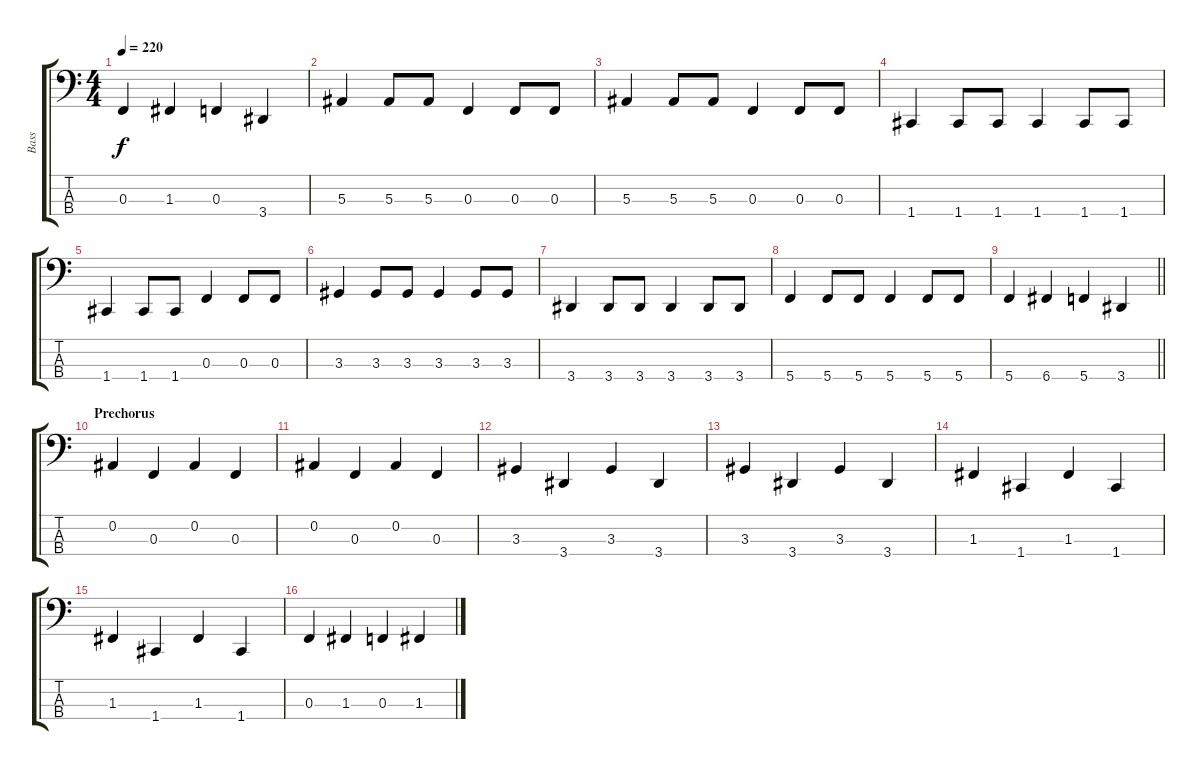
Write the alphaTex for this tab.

\track ("Bass" "Bass") {instrument electricbassfinger}
\staff {score tabs}
\tuning (Eb2 Bb1 F1 C1) {hide}
\ts (4 4)
\tempo 220
\clef f4
\ks c
0.3.4{dy f} 1.3.4 0.3.4 3.4.4 |
5.3.4 5.3.8 5.3.8 0.3.4 0.3.8 0.3.8 |
5.3.4 5.3.8 5.3.8 0.3.4 0.3.8 0.3.8 |
1.4.4 1.4.8 1.4.8 1.4.4 1.4.8 1.4.8 |
1.4.4 1.4.8 1.4.8 0.3.4 0.3.8 0.3.8 |
3.3.4 3.3.8 3.3.8 3.3.4 3.3.8 3.3.8 |
3.4.4 3.4.8 3.4.8 3.4.4 3.4.8 3.4.8 |
5.4.4 5.4.8 5.4.8 5.4.4 5.4.8 5.4.8 |
\barLineRight lightlight
5.4.4 6.4.4 5.4.4 3.4.4 |
\section ("" "Prechorus")
0.2.4 0.3.4 0.2.4 0.3.4 |
0.2.4 0.3.4 0.2.4 0.3.4 |
3.3.4 3.4.4 3.3.4 3.4.4 |
3.3.4 3.4.4 3.3.4 3.4.4 |
1.3.4 1.4.4 1.3.4 1.4.4 |
1.3.4 1.4.4 1.3.4 1.4.4 |
0.3.4 1.3.4 0.3.4 1.3.4
